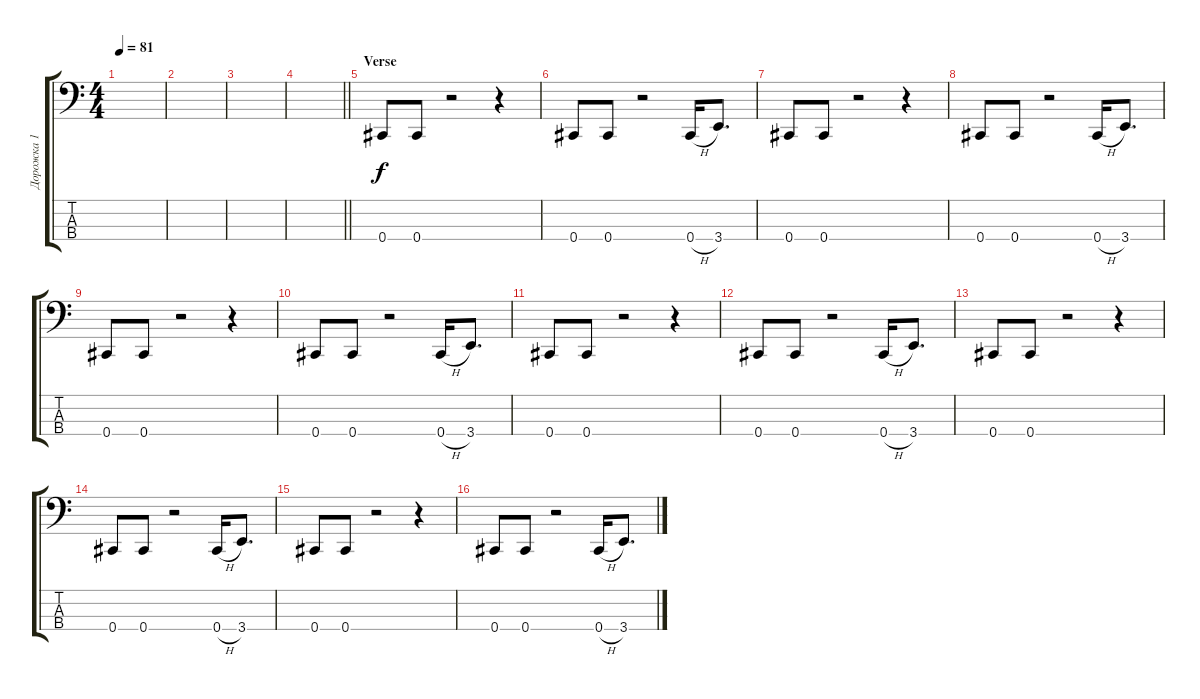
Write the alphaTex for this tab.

\track ("Дорожка 1" "Дорожка 1") {instrument electricbasspick}
\staff {score tabs}
\tuning (Gb2 Db2 Ab1 Db1) {hide}
\ts (4 4)
\tempo 81
\clef f4
\ks c
|
|
|
\barLineRight lightlight
|
\section ("" "Verse")
0.4.8 0.4.8 r.2 r.4 |
0.4.8 0.4.8 r.2 0.4{h}.16 3.4.8{d} |
0.4.8 0.4.8 r.2 r.4 |
0.4.8 0.4.8 r.2 0.4{h}.16 3.4.8{d} |
0.4.8 0.4.8 r.2 r.4 |
0.4.8 0.4.8 r.2 0.4{h}.16 3.4.8{d} |
0.4.8 0.4.8 r.2 r.4 |
0.4.8 0.4.8 r.2 0.4{h}.16 3.4.8{d} |
0.4.8 0.4.8 r.2 r.4 |
0.4.8 0.4.8 r.2 0.4{h}.16 3.4.8{d} |
0.4.8 0.4.8 r.2 r.4 |
0.4.8 0.4.8 r.2 0.4{h}.16 3.4.8{d}
